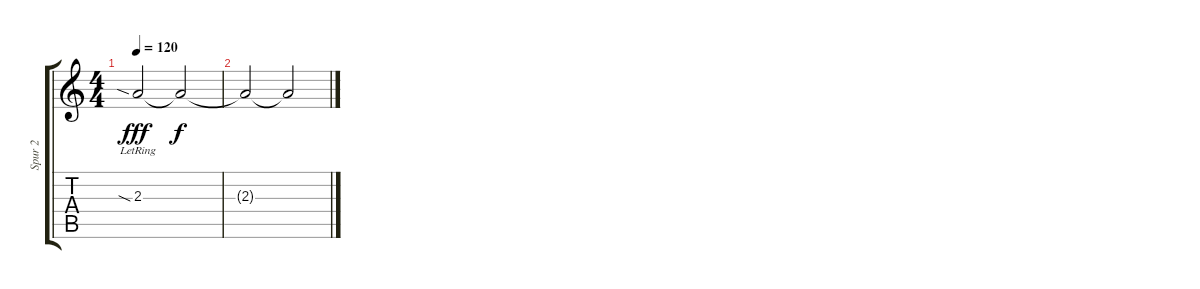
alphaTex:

\track ("Spur 2" "Spur 2") {instrument distortionguitar}
\staff {score tabs}
\tuning (E4 B3 G3 D3 A2 E2) {hide}
\ts (4 4)
\tempo 120
\clef g2
\ks c
2.3{sia lr}.2{dy fff} 2.3{t}.2{dy f} |
2.3{t}.2 2.3{t}.2
